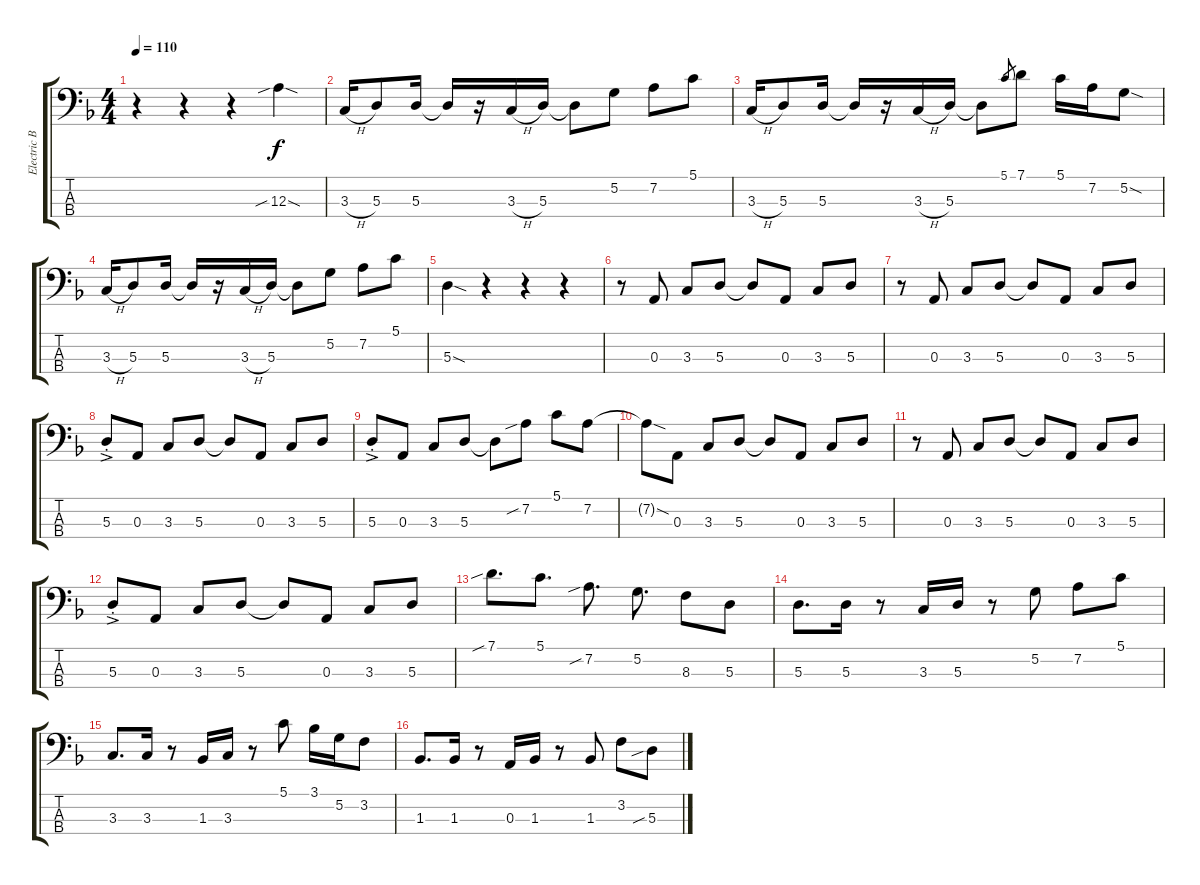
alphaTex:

\track ("Electric Bass" "Electric B") {instrument electricbassfinger}
\staff {score tabs}
\tuning (G2 D2 A1 D1) {hide}
\ts (4 4)
\tempo 110
\clef f4
\ks dminor
r.4{dy f instrument electricbassfinger} r.4 r.4 12.3{sib sod}.4 |
3.3{h}.16 5.3.8 5.3.16 5.3{t}.16 r.16 3.3{h}.16 5.3.16 5.3{t}.8 5.2.8 7.2.8 5.1.8 |
3.3{h}.16 5.3.8 5.3.16 5.3{t}.16 r.16 3.3{h}.16 5.3.16 5.3{t}.8 5.1.8{gr} 7.1.8 5.1.16 7.2.16 5.2{sod}.8 |
3.3{h}.16 5.3.8 5.3.16 5.3{t}.16 r.16 3.3{h}.16 5.3.16 5.3{t}.8 5.2.8 7.2.8 5.1.8 |
5.3{sod}.4 r.4 r.4 r.4 |
r.8 0.3.8 3.3.8 5.3.8 5.3{t}.8 0.3.8 3.3.8 5.3.8 |
r.8 0.3.8 3.3.8 5.3.8 5.3{t}.8 0.3.8 3.3.8 5.3.8 |
5.3{ac st}.8 0.3.8 3.3.8 5.3.8 5.3{t}.8 0.3.8 3.3.8 5.3.8 |
5.3{ac st}.8 0.3.8 3.3.8 5.3.8 5.3{t}.8 7.2{sib}.8 5.1.8 7.2.8 |
7.2{sod t}.8 0.3.8 3.3.8 5.3.8 5.3{t}.8 0.3.8 3.3.8 5.3.8 |
r.8 0.3.8 3.3.8 5.3.8 5.3{t}.8 0.3.8 3.3.8 5.3.8 |
5.3{ac st}.8 0.3.8 3.3.8 5.3.8 5.3{t}.8 0.3.8 3.3.8 5.3.8 |
7.1{sib}.8{d} 5.1.8{d} 7.2{sib}.8{d} 5.2.8{d} 8.3.8 5.3.8 |
5.3.8{d} 5.3.16 r.8 3.3.16 5.3.16 r.8 5.2.8 7.2.8 5.1.8 |
3.3.8{d} 3.3.16 r.8 1.3.16 3.3.16 r.8 5.1.8 3.1.16 5.2.16 3.2.8 |
1.3.8{d} 1.3.16 r.8 0.3.16 1.3.16 r.8 1.3.8 3.2.8 5.3{sib}.8
